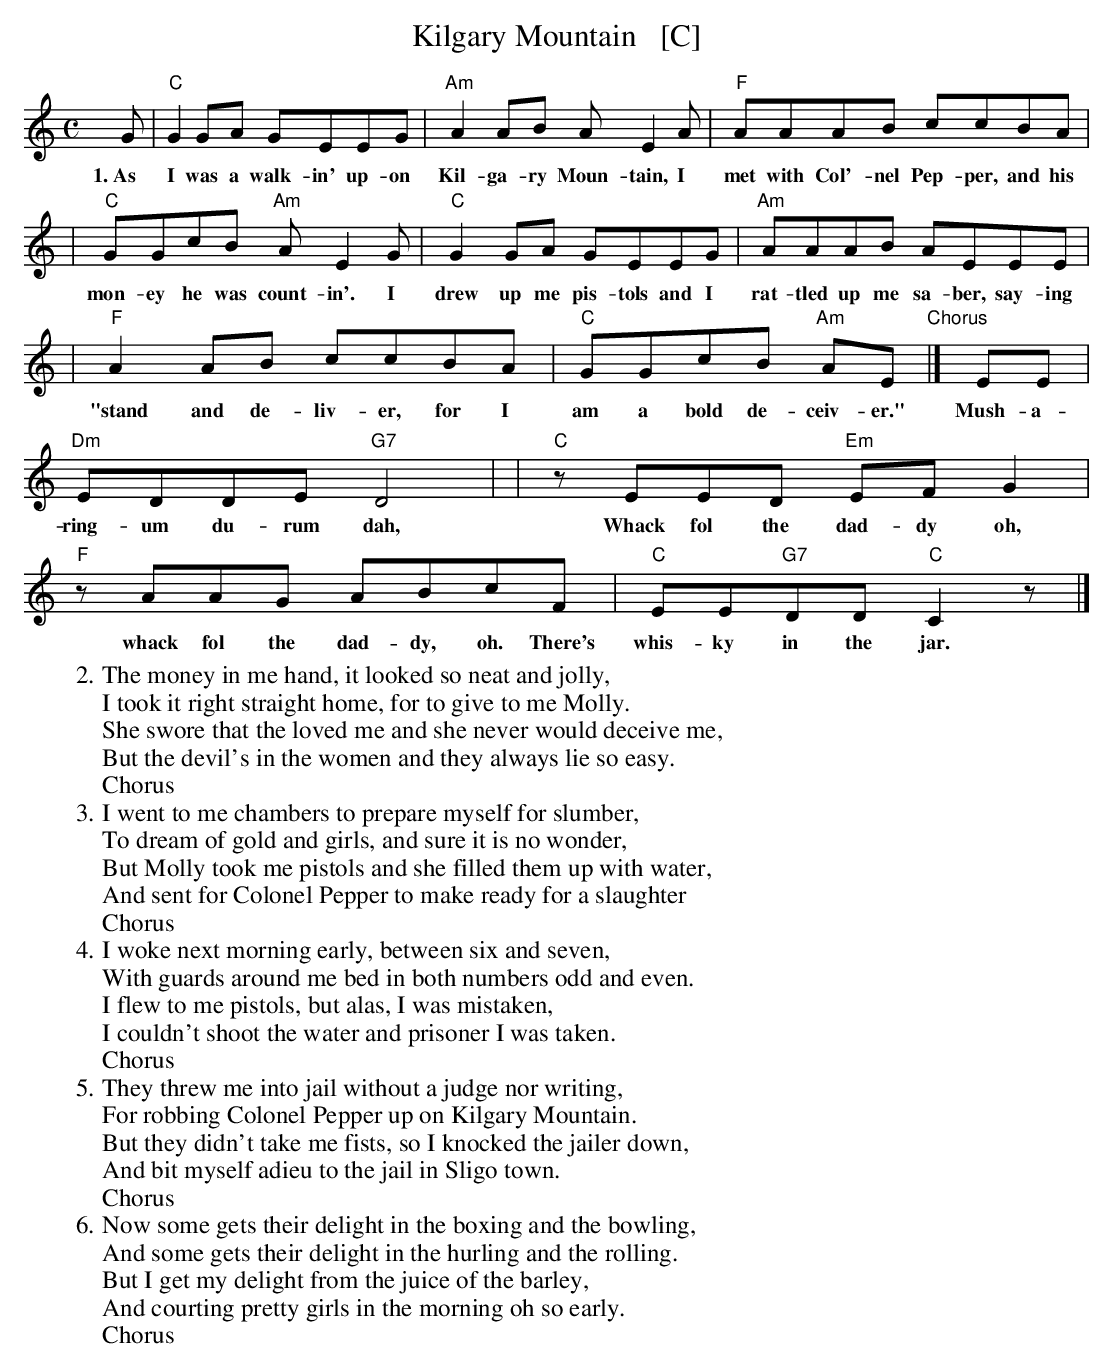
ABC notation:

X:1
T: Kilgary Mountain   [C]
M: C
L: 1/8
K: C
G | "C"G2GA GEEG | "Am"A2AB AE2A | "F"AAAB ccBA |
w:1.~As I was a walk-in' up-on Kil-ga-ry Moun-tain, I met with Col'-nel Pep-per, and his
| "C"GGcB "Am"AE2G | "C"G2GA GEEG | "Am"AAAB AEEE |
w: mon-ey he was count-in'. I drew up me pis-tols and I rat-tled up me sa-ber, say-ing
| "F"A2AB ccBA | "C"GGcB "Am"AE "Chorus"|] EE | "Dm"EDDE "G7"D4 |
w: "stand and de-liv-er, for I am a bold de-ceiv-er." Mush-a-ring-um du-rum dah,
| "C"zEED "Em"EFG2 | "F"zAAG ABcF | "C"EE"G7"DD "C"C2z |]
w: Whack fol the dad-dy oh, whack fol the dad-dy, oh. There's whis-ky in the jar.
W:2.The money in me hand, it looked so neat and jolly,
W: I took it right straight home, for to give to me Molly.
W: She swore that the loved me and she never would deceive me,
W: But the devil's in the women and they always lie so easy.
W:      Chorus
W:3.I went to me chambers to prepare myself for slumber,
W: To dream of gold and girls, and sure it is no wonder,
W: But Molly took me pistols and she filled them up with water,
W: And sent for Colonel Pepper to make ready for a slaughter
W:      Chorus
W:4.I woke next morning early, between six and seven,
W: With guards around me bed in both numbers odd and even.
W: I flew to me pistols, but alas, I was mistaken,
W: I couldn't shoot the water and prisoner I was taken.
W:      Chorus
W:5.They threw me into jail without a judge nor writing,
W: For robbing Colonel Pepper up on Kilgary Mountain.
W: But they didn't take me fists, so I knocked the jailer down,
W: And bit myself adieu to the jail in Sligo town.
W:      Chorus
W:6.Now some gets their delight in the boxing and the bowling,
W: And some gets their delight in the hurling and the rolling.
W: But I get my delight from the juice of the barley,
W: And courting pretty girls in the morning oh so early.
W:      Chorus
